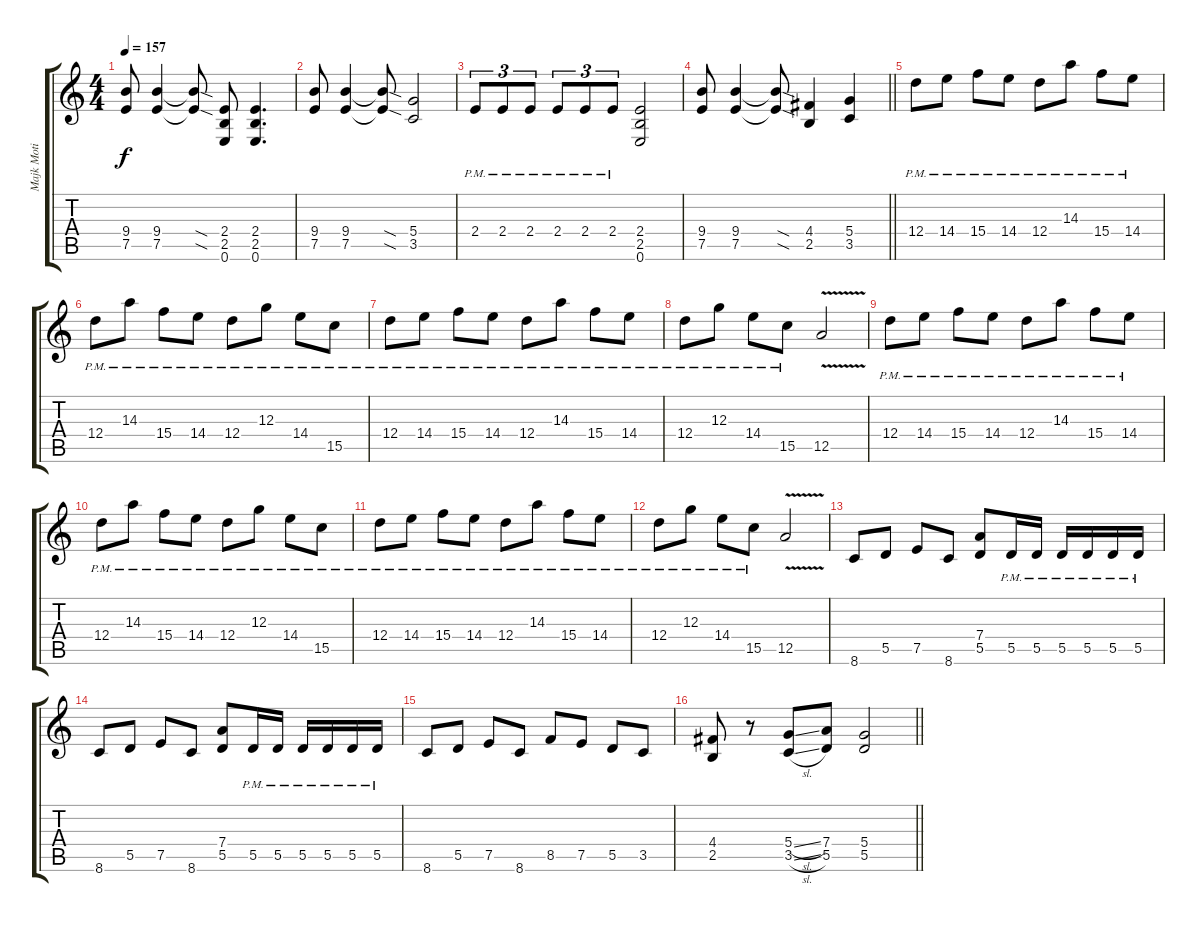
\track ("Majk Moti" "Majk Moti") {instrument distortionguitar}
\staff {score tabs}
\tuning (E4 B3 G3 D3 A2 E2) {hide}
\ts (4 4)
\tempo 157
\clef g2
\ks c
(9.4 7.5).8{dy f} (9.4 7.5).4 (9.4{sod t} 7.5{sod t}).8 (2.4 2.5 0.6).8 (2.4 2.5 0.6).4{d} |
(9.4 7.5).8 (9.4 7.5).4 (9.4{sod t} 7.5{sod t}).8 (5.4 3.5).2 |
2.4{pm}.8{tu (3 2)} 2.4{pm}.8{tu (3 2)} 2.4{pm}.8{tu (3 2)} 2.4{pm}.8{tu (3 2)} 2.4{pm}.8{tu (3 2)} 2.4{pm}.8{tu (3 2)} (2.4 2.5 0.6).2 |
\barLineRight lightlight
(9.4 7.5).8 (9.4 7.5).4 (9.4{sod t} 7.5{sod t}).8 (4.4 2.5).4 (5.4 3.5).4 |
\section ("" "")
12.4{pm}.8 14.4{pm}.8 15.4{pm}.8 14.4{pm}.8 12.4{pm}.8 14.3{pm}.8 15.4{pm}.8 14.4{pm}.8 |
12.4{pm}.8 14.3{pm}.8 15.4{pm}.8 14.4{pm}.8 12.4{pm}.8 12.3{pm}.8 14.4{pm}.8 15.5{pm}.8 |
12.4{pm}.8 14.4{pm}.8 15.4{pm}.8 14.4{pm}.8 12.4{pm}.8 14.3{pm}.8 15.4{pm}.8 14.4{pm}.8 |
12.4{pm}.8 12.3{pm}.8 14.4{pm}.8 15.5{pm}.8 12.5{v}.2 |
12.4{pm}.8 14.4{pm}.8 15.4{pm}.8 14.4{pm}.8 12.4{pm}.8 14.3{pm}.8 15.4{pm}.8 14.4{pm}.8 |
12.4{pm}.8 14.3{pm}.8 15.4{pm}.8 14.4{pm}.8 12.4{pm}.8 12.3{pm}.8 14.4{pm}.8 15.5{pm}.8 |
12.4{pm}.8 14.4{pm}.8 15.4{pm}.8 14.4{pm}.8 12.4{pm}.8 14.3{pm}.8 15.4{pm}.8 14.4{pm}.8 |
12.4{pm}.8 12.3{pm}.8 14.4{pm}.8 15.5{pm}.8 12.5{v}.2 |
8.6.8 5.5.8 7.5.8 8.6.8 (7.4 5.5).8 5.5{pm}.16 5.5{pm}.16 5.5{pm}.16 5.5{pm}.16 5.5{pm}.16 5.5{pm}.16 |
8.6.8 5.5.8 7.5.8 8.6.8 (7.4 5.5).8 5.5{pm}.16 5.5{pm}.16 5.5{pm}.16 5.5{pm}.16 5.5{pm}.16 5.5{pm}.16 |
8.6.8 5.5.8 7.5.8 8.6.8 8.5.8 7.5.8 5.5.8 3.5.8 |
\barLineRight lightlight
(4.4 2.5).8 r.8 (5.4{sl} 3.5{sl}).8 (7.4 5.5).8 (5.4 5.5).2
